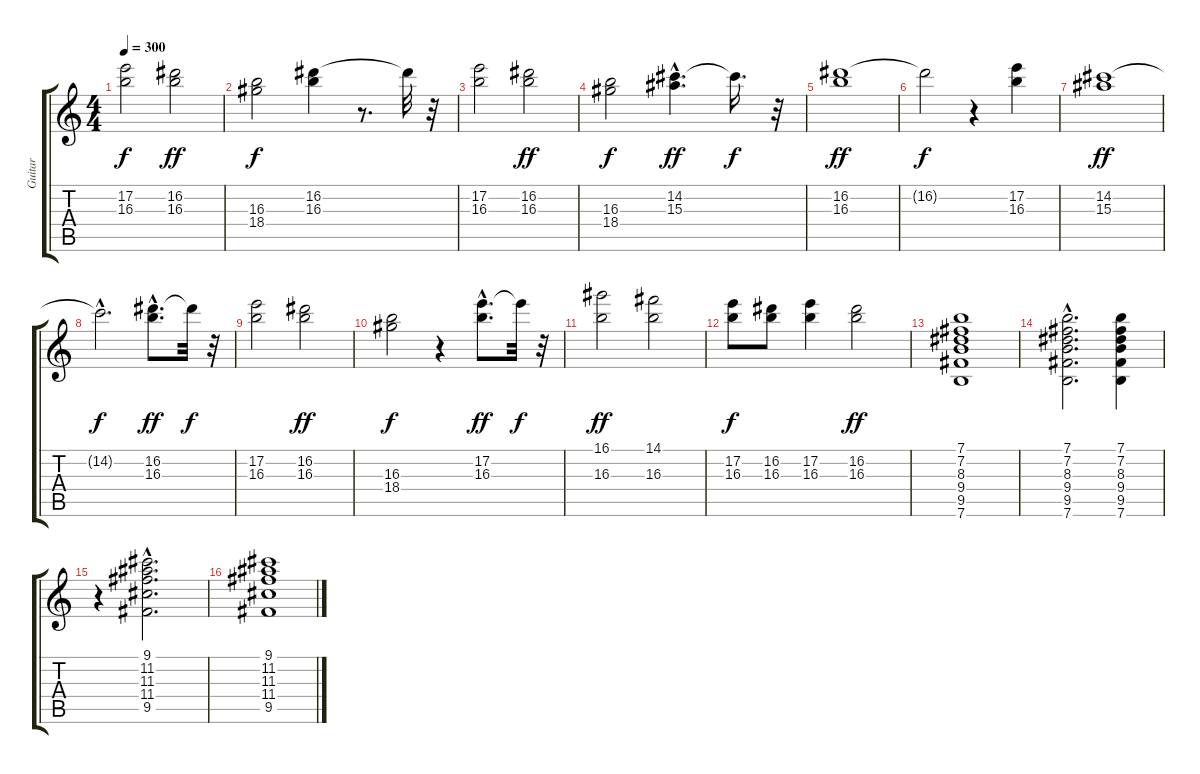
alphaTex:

\track ("Guitar" "Guitar") {instrument overdrivenguitar}
\staff {score tabs}
\tuning (E4 B3 G3 D3 A2 E2) {hide}
\ts (4 4)
\tempo 300
\clef g2
\ks c
(17.2 16.3).2{dy f} (16.2 16.3).2{dy ff} |
(16.3 18.4).2{dy f} (16.2 16.3).4 r.8{d} 16.2{t}.32 r.32 |
(17.2 16.3).2 (16.2 16.3).2{dy ff} |
(16.3 18.4).2{dy f} (14.2{hac} 15.3{hac}).4{d dy ff} 14.2{t}.16{d dy f} r.32 |
(16.2 16.3).1{dy ff} |
16.2{t}.2{dy f} r.4 (17.2 16.3).4 |
(14.2 15.3).1{dy ff} |
14.2{hac t}.2{d dy f} (16.2{hac} 16.3{hac}).8{d dy ff} 16.2{t}.32{dy f} r.32 |
(17.2 16.3).2 (16.2 16.3).2{dy ff} |
(16.3 18.4).2{dy f} r.4 (17.2{hac} 16.3{hac}).8{d dy ff} 17.2{t}.32{dy f} r.32 |
(16.1 16.3).2{dy ff} (14.1 16.3).2 |
(17.2 16.3).8{dy f} (16.2 16.3).8 (17.2 16.3).4 (16.2 16.3).2{dy ff} |
(7.1 7.2 8.3 9.4 9.5 7.6).1{instrument acousticguitarsteel} |
(7.1{hac} 7.2{hac} 8.3{hac} 9.4{hac} 9.5{hac} 7.6{hac}).2{d} (7.1 7.2 8.3 9.4 9.5 7.6).4 |
r.4 (9.1{hac} 11.2{hac} 11.3{hac} 11.4{hac} 9.5{hac}).2{d} |
(9.1 11.2 11.3 11.4 9.5).1
